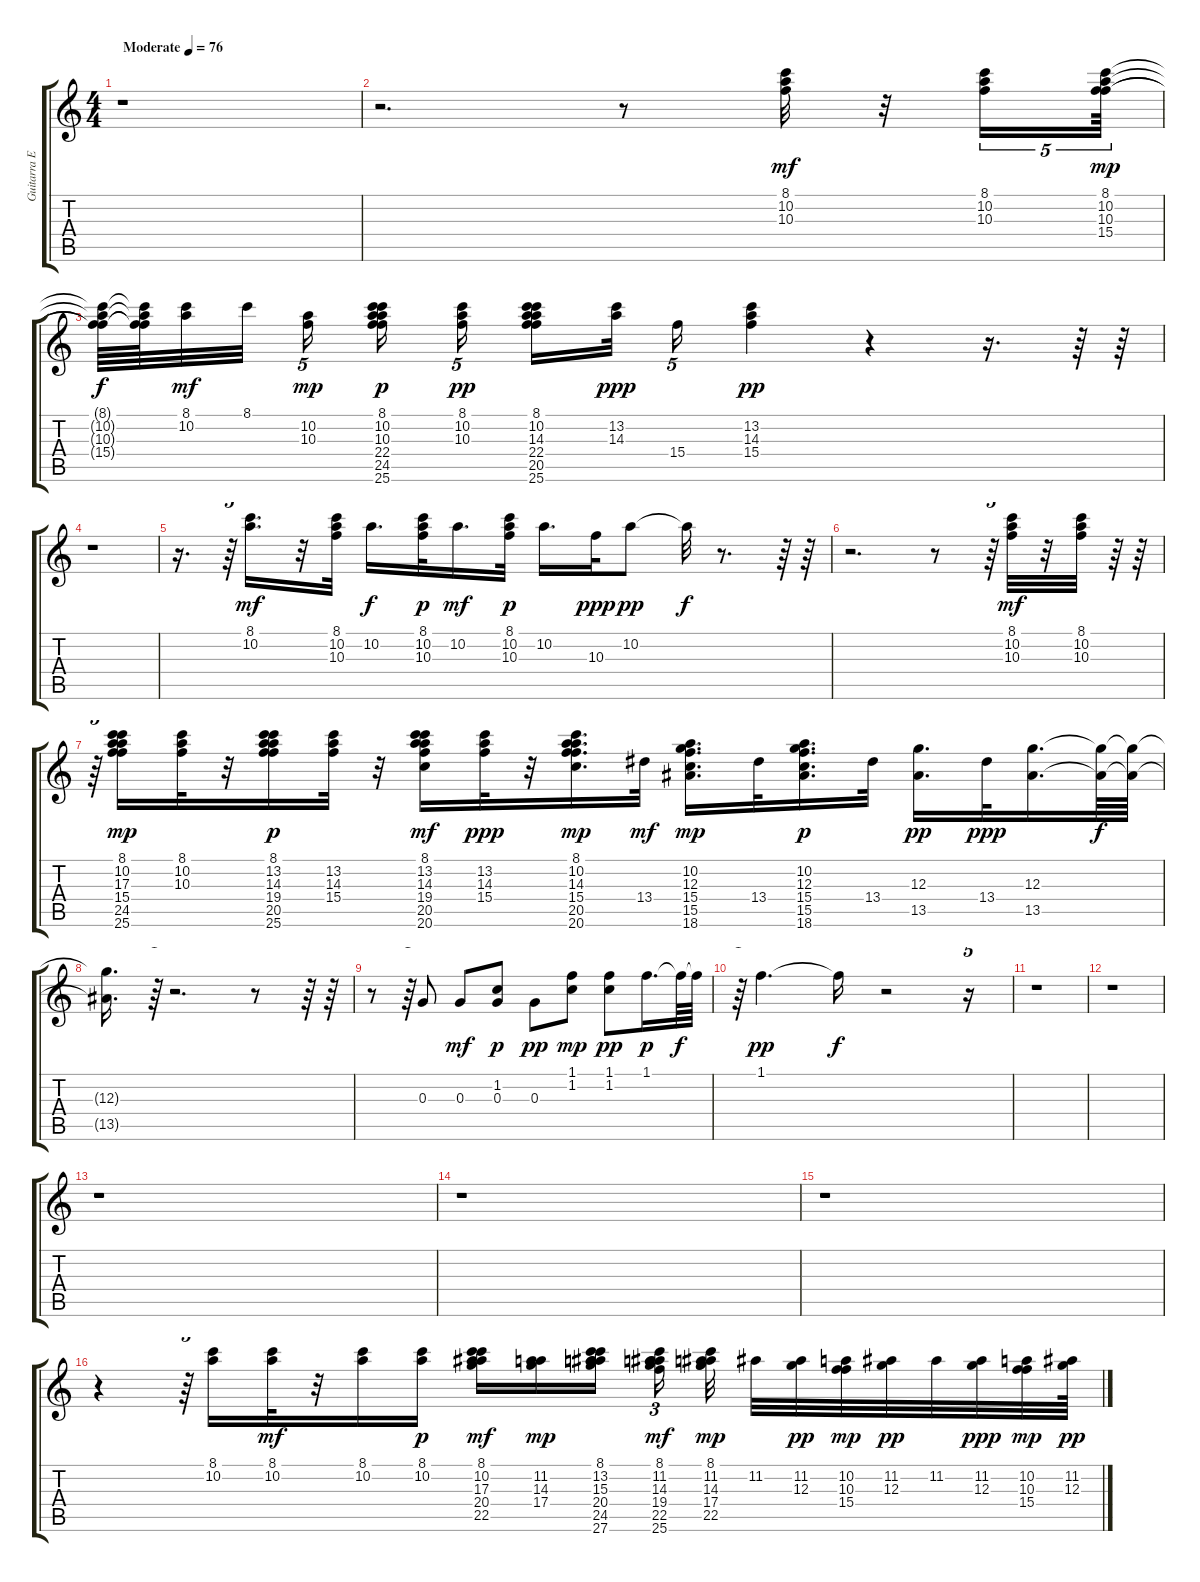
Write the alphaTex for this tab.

\track ("Guitarra Electrica - Delay 2" "Guitarra E") {instrument electricguitarjazz}
\staff {score tabs}
\tuning (E4 B3 G3 D3 A2 E2) {hide}
\ts (4 4)
\tempo (76 "Moderate")
\clef g2
\ks c
r.1{dy mf instrument electricguitarjazz} |
r.2{d} r.8 (8.1 10.2 10.3).32 r.32 (8.1 10.2 10.3).16{tu (5 4)} (8.1 10.2 10.3 15.4).64{tu (5 4) dy mp} |
(8.1{t} 10.2{t} 10.3{t} 15.4{t}).64{dy f} (8.1{t} 10.2{t} 10.3{t} 15.4{t}).64 (8.1 10.2).32{dy mf} 8.1.32{beam splitsecondary} (10.2 10.3).16{tu (5 4) dy mp beam splitsecondary} (8.1 10.2 10.3 22.4 24.5 25.6).16{dy p} (8.1 10.2 10.3).16{tu (5 4) dy pp} (8.1 10.2 14.3 22.4 20.5 25.6).16 (13.2 14.3).32{dy ppp beam splitsecondary} 15.4.16{tu (5 4)} (13.2 14.3 15.4).4{dy pp} r.4 r.16{d} r.64 r.64 |
r.1 |
r.16{d} r.64{tu (5 4)} (8.1 10.2).16{d dy mf} r.32 (8.1 10.2 10.3).32 10.2.16{d dy f} (8.1 10.2 10.3).32{dy p} 10.2.16{d dy mf} (8.1 10.2 10.3).32{dy p} 10.2.16{d} 10.3.32{dy ppp} 10.2.8{dy pp} 10.2{t}.32{dy f} r.8{d} r.64 r.64 |
r.2{d} r.8 r.64{tu (5 4)} (8.1 10.2 10.3).32{dy mf} r.32 (8.1 10.2 10.3).32 r.64 r.64 |
r.64{tu (5 4)} (8.1 10.2 17.3 15.4 24.5 25.6).16{dy mp} (8.1 10.2 10.3).32 r.32 (8.1 13.2 14.3 19.4 20.5 25.6).16{dy p} (13.2 14.3 15.4).32 r.32 (8.1 13.2 14.3 19.4 20.5 20.6).16{dy mf} (13.2 14.3 15.4).32{dy ppp} r.32 (8.1 10.2 14.3 15.4 20.5 20.6).16{d dy mp} 13.4.32{dy mf} (10.2 12.3 15.4 15.5 18.6).16{d dy mp} 13.4.32 (10.2 12.3 15.4 15.5 18.6).16{d dy p} 13.4.32 (12.3 13.5).16{d dy pp} 13.4.32{dy ppp} (12.3 13.5).16{d} (12.3{t} 13.5{t}).64{dy f} (12.3{t} 13.5{t}).64 |
(12.3{t} 13.5{t}).16{d} r.64{tu (5 4)} r.2{d} r.8 r.64 r.64 |
r.8 r.64{tu (5 4)} 0.3.8 0.3.8{dy mf} (1.2 0.3).8{dy p} 0.3.8{dy pp} (1.1 1.2).8{dy mp} (1.1 1.2).8{dy pp} 1.1.16{d dy p} 1.1{t}.64{dy f} 1.1{t}.64 |
r.64{tu (5 4)} 1.1.4{d dy pp} 1.1{t}.16{dy f} r.2 r.16{tu (5 4)} |
r.1 |
r.1 |
r.1 |
r.1 |
r.1 |
r.4 r.64{tu (5 4)} (8.1 10.2).16 (8.1 10.2).32{dy mf} r.32 (8.1 10.2).16 (8.1 10.2).16{dy p} (8.1 10.2 17.3 20.4 22.5).16{dy mf} (11.2 14.3 17.4).16{dy mp} (8.1 13.2 15.3 20.4 24.5 27.6).16{beam splitsecondary} (8.1 11.2 14.3 19.4 22.5 25.6).16{tu (3 2) dy mf} (8.1 11.2 14.3 17.4 22.5).32{dy mp} 11.2.32 (11.2 12.3).32{dy pp} (10.2 10.3 15.4).32{dy mp} (11.2 12.3).32{dy pp} 11.2.32 (11.2 12.3).32{dy ppp} (10.2 10.3 15.4).32{dy mp} (11.2 12.3).64{dy pp}
